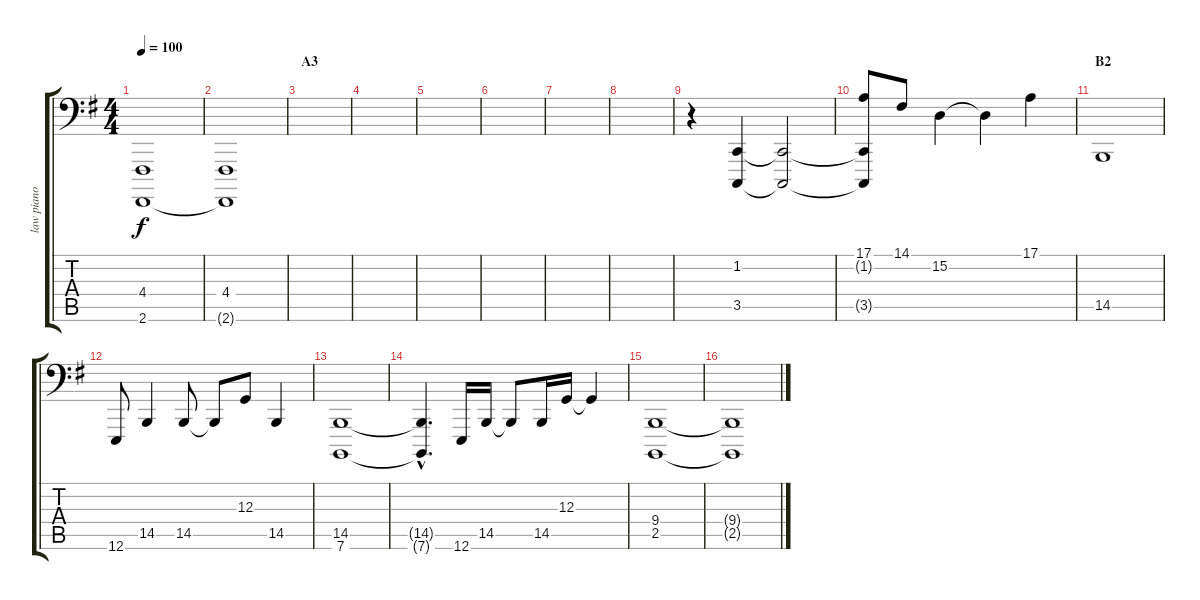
\track ("law piano" "law piano") {instrument acousticgrandpiano}
\staff {score tabs}
\tuning (E2 B1 G1 D1 A0 E0) {hide}
\ts (4 4)
\tempo 100
\clef f4
\ks g
(4.4 2.6).1{dy f} |
(4.4 2.6{t}).1 |
\section ("" "A3")
|
|
|
|
|
|
r.4 (1.2 3.5).4 (1.2{t} 3.5{t}).2 |
(17.1 1.2{t} 3.5{t}).8 14.1.8 15.2.4 15.2{t}.4 17.1.4 |
\section ("" "B2")
14.5.1 |
12.6.8 14.5.4 14.5.8 14.5{t}.8 12.3.8 14.5.4 |
(14.5 7.6).1 |
(14.5{hac t} 7.6{hac t}).4{d} 12.6.16 14.5.16 14.5{t}.8 14.5.16 12.3.16 12.3{t}.4 |
(9.4 2.5).1 |
(9.4{t} 2.5{t}).1
